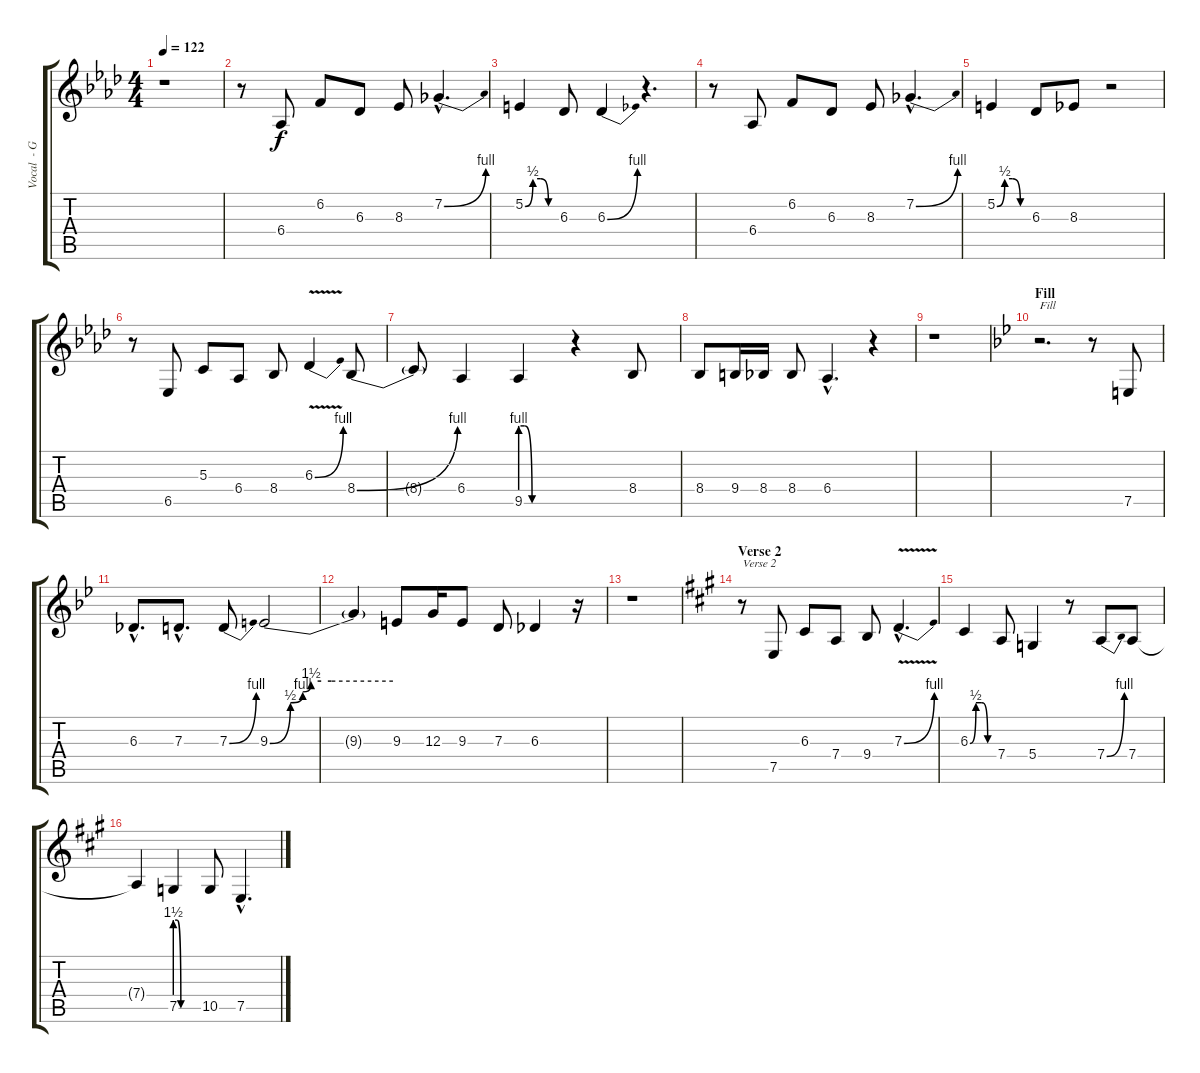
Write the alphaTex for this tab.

\track ("Vocal  - George Benson" "Vocal  - G") {instrument lead2sawtooth}
\staff {score tabs}
\tuning (E4 B3 G3 D3 A2 E2) {hide}
\ts (4 4)
\tempo 122
\clef g2
\ks ab
r.1{dy f} |
r.8 6.4.8 6.2.8 6.3.8 8.3.8 7.2{be (bend 0 0 60 4) hac}.4{d} |
5.2{be (custom 0 0 15 2 30 2 45 0 60 0)}.4 6.3.8 6.3{be (bend 0 0 60 4)}.4 r.4{d} |
r.8 6.4.8 6.2.8 6.3.8 8.3.8 7.2{be (bend 0 0 60 4) hac}.4{d} |
5.2{be (custom 0 0 15 2 30 2 45 0 60 0)}.4 6.3.8 8.3.8 r.2 |
r.8 6.5.8 5.3.8 6.4.8 8.4.8 6.3{be (bend 0 0 60 4) v}.4 8.4{be (bend 0 0 60 4)}.8 |
8.4{t}.8 6.4.4 9.5{be (custom 0 4 5 4 15 0 20 0 40 0 60 0)}.4 r.4 8.4.8 |
8.4.8 9.4.16 8.4.16 8.4.8 6.4{hac}.4{d} r.4 |
r.1 |
\section ("" "Fill")
\ks bb
r.2{d txt "Fill"} r.8 7.5.8 |
6.3{hac}.8{d} 7.3{hac}.8{d} 7.3{be (bend 0 0 60 4)}.8 9.3{be (custom 0 0 10 2 16 4 20 6 25 6 30 6 60 6)}.2 |
9.3{t}.4 9.3.8 12.3.16 9.3.8 7.3.8 6.3.4 r.16 |
r.1 |
\section ("" "Verse 2")
\ks a
r.8{txt "Verse 2"} 7.5.8 6.3.8 7.4.8 9.4.8 7.3{be (bend 0 0 60 4) v hac}.4{d} |
6.3{be (custom 0 0 15 2 30 2 45 0 60 0)}.4 7.4.8 5.4.4 r.8 7.4{be (bend 0 0 60 4)}.8 7.4.8 |
7.4{t}.4 7.5{be (custom 0 6 5 6 15 0 25 0 40 0 60 0)}.4 10.5.8 7.5{hac}.4{d}
